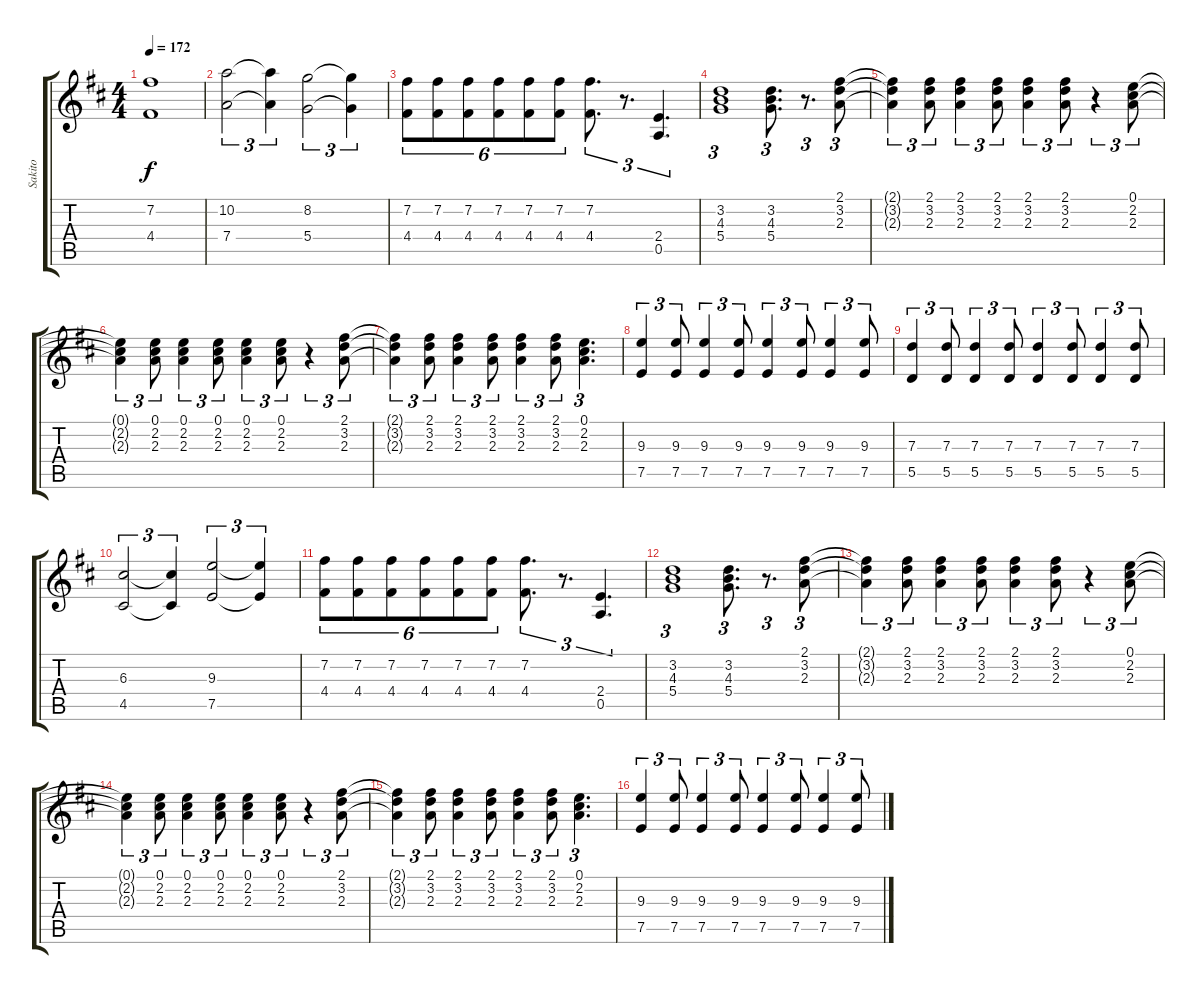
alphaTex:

\track ("Sakito" "Sakito") {instrument distortionguitar}
\staff {score tabs}
\tuning (E4 B3 G3 D3 A2 E2) {hide}
\ts (4 4)
\tempo 172
\clef g2
\ks bminor
(7.2 4.4).1{dy f} |
(10.2 7.4).2{tu (3 2)} (10.2{t} 7.4{t}).4{tu (3 2)} (8.2 5.4).2{tu (3 2)} (8.2{t} 5.4{t}).4{tu (3 2)} |
(7.2 4.4).8{tu (6 4)} (7.2 4.4).8{tu (6 4)} (7.2 4.4).8{tu (6 4)} (7.2 4.4).8{tu (6 4)} (7.2 4.4).8{tu (6 4)} (7.2 4.4).8{tu (6 4)} (7.2 4.4).8{d tu (3 2)} r.8{d tu (3 2)} (2.4 0.5).4{d tu (3 2)} |
(3.2 4.3 5.4).1{tu (3 2)} (3.2 4.3 5.4).8{d tu (3 2)} r.8{d tu (3 2)} (2.1 3.2 2.3).8{tu (3 2)} |
(2.1{t} 3.2{t} 2.3{t}).4{tu (3 2)} (2.1 3.2 2.3).8{tu (3 2)} (2.1 3.2 2.3).4{tu (3 2)} (2.1 3.2 2.3).8{tu (3 2)} (2.1 3.2 2.3).4{tu (3 2)} (2.1 3.2 2.3).8{tu (3 2)} r.4{tu (3 2)} (0.1 2.2 2.3).8{tu (3 2)} |
(0.1{t} 2.2{t} 2.3{t}).4{tu (3 2)} (0.1 2.2 2.3).8{tu (3 2)} (0.1 2.2 2.3).4{tu (3 2)} (0.1 2.2 2.3).8{tu (3 2)} (0.1 2.2 2.3).4{tu (3 2)} (0.1 2.2 2.3).8{tu (3 2)} r.4{tu (3 2)} (2.1 3.2 2.3).8{tu (3 2)} |
(2.1{t} 3.2{t} 2.3{t}).4{tu (3 2)} (2.1 3.2 2.3).8{tu (3 2)} (2.1 3.2 2.3).4{tu (3 2)} (2.1 3.2 2.3).8{tu (3 2)} (2.1 3.2 2.3).4{tu (3 2)} (2.1 3.2 2.3).8{tu (3 2)} (0.1 2.2 2.3).4{d tu (3 2)} |
(9.3 7.5).4{tu (3 2)} (9.3 7.5).8{tu (3 2)} (9.3 7.5).4{tu (3 2)} (9.3 7.5).8{tu (3 2)} (9.3 7.5).4{tu (3 2)} (9.3 7.5).8{tu (3 2)} (9.3 7.5).4{tu (3 2)} (9.3 7.5).8{tu (3 2)} |
(7.3 5.5).4{tu (3 2)} (7.3 5.5).8{tu (3 2)} (7.3 5.5).4{tu (3 2)} (7.3 5.5).8{tu (3 2)} (7.3 5.5).4{tu (3 2)} (7.3 5.5).8{tu (3 2)} (7.3 5.5).4{tu (3 2)} (7.3 5.5).8{tu (3 2)} |
(6.3 4.5).2{tu (3 2)} (6.3{t} 4.5{t}).4{tu (3 2)} (9.3 7.5).2{tu (3 2)} (9.3{t} 7.5{t}).4{tu (3 2)} |
(7.2 4.4).8{tu (6 4)} (7.2 4.4).8{tu (6 4)} (7.2 4.4).8{tu (6 4)} (7.2 4.4).8{tu (6 4)} (7.2 4.4).8{tu (6 4)} (7.2 4.4).8{tu (6 4)} (7.2 4.4).8{d tu (3 2)} r.8{d tu (3 2)} (2.4 0.5).4{d tu (3 2)} |
(3.2 4.3 5.4).1{tu (3 2)} (3.2 4.3 5.4).8{d tu (3 2)} r.8{d tu (3 2)} (2.1 3.2 2.3).8{tu (3 2)} |
(2.1{t} 3.2{t} 2.3{t}).4{tu (3 2)} (2.1 3.2 2.3).8{tu (3 2)} (2.1 3.2 2.3).4{tu (3 2)} (2.1 3.2 2.3).8{tu (3 2)} (2.1 3.2 2.3).4{tu (3 2)} (2.1 3.2 2.3).8{tu (3 2)} r.4{tu (3 2)} (0.1 2.2 2.3).8{tu (3 2)} |
(0.1{t} 2.2{t} 2.3{t}).4{tu (3 2)} (0.1 2.2 2.3).8{tu (3 2)} (0.1 2.2 2.3).4{tu (3 2)} (0.1 2.2 2.3).8{tu (3 2)} (0.1 2.2 2.3).4{tu (3 2)} (0.1 2.2 2.3).8{tu (3 2)} r.4{tu (3 2)} (2.1 3.2 2.3).8{tu (3 2)} |
(2.1{t} 3.2{t} 2.3{t}).4{tu (3 2)} (2.1 3.2 2.3).8{tu (3 2)} (2.1 3.2 2.3).4{tu (3 2)} (2.1 3.2 2.3).8{tu (3 2)} (2.1 3.2 2.3).4{tu (3 2)} (2.1 3.2 2.3).8{tu (3 2)} (0.1 2.2 2.3).4{d tu (3 2)} |
(9.3 7.5).4{tu (3 2)} (9.3 7.5).8{tu (3 2)} (9.3 7.5).4{tu (3 2)} (9.3 7.5).8{tu (3 2)} (9.3 7.5).4{tu (3 2)} (9.3 7.5).8{tu (3 2)} (9.3 7.5).4{tu (3 2)} (9.3 7.5).8{tu (3 2)}
